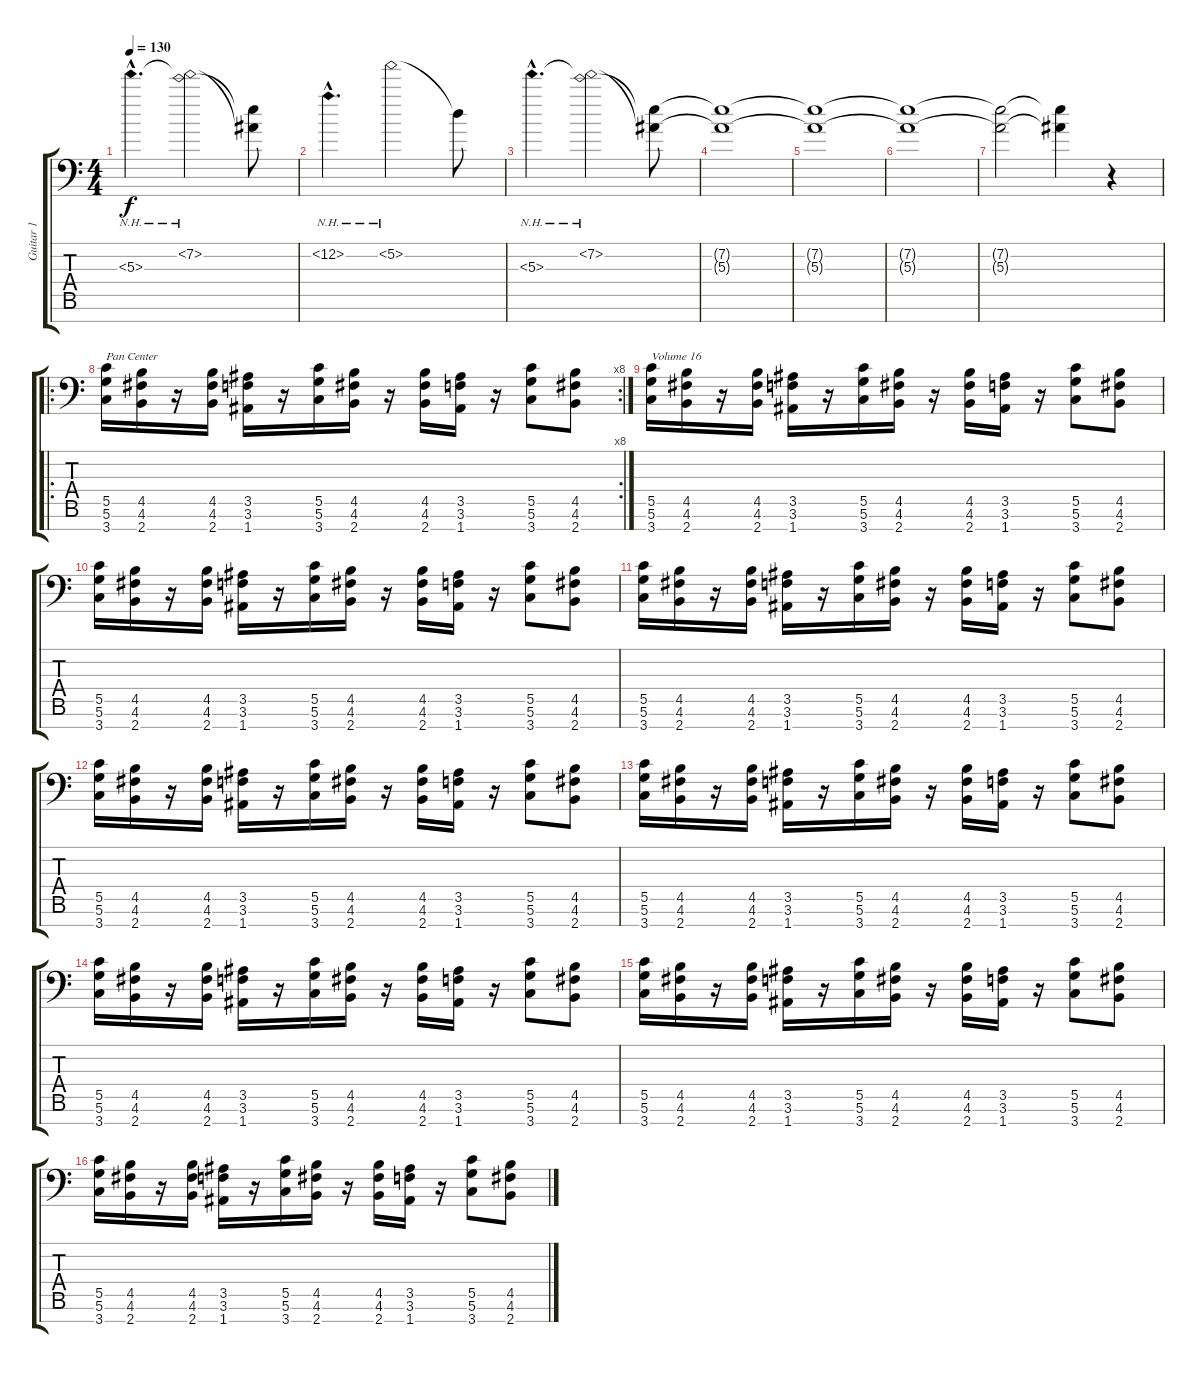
\track ("Guitar 1" "Guitar 1") {instrument distortionguitar}
\staff {score tabs}
\tuning (D4 A3 F3 C3 G2 D2 A1) {hide}
\ts (4 4)
\tempo 130
\clef f4
\ks c
5.3{nh hac}.4{d dy f} (7.2{nh} 5.3{nh t}).2 (7.2{t} 5.3{t}).8 |
12.2{nh hac}.4{d} 5.2{nh}.2 5.2{t}.8 |
5.3{nh hac}.4{d} (7.2{nh} 5.3{nh t}).2 (7.2{t} 5.3{t}).8 |
(7.2{t} 5.3{t}).1 |
(7.2{t} 5.3{t}).1 |
(7.2{t} 5.3{t}).1 |
(7.2{t} 5.3{t}).2 (7.2{t} 5.3{t}).4 r.4 |
\ro
\rc 8
(5.5 5.6 3.7).16{txt "Pan Center" balance 8} (4.5 4.6 2.7).16 r.16 (4.5 4.6 2.7).16 (3.5 3.6 1.7).16 r.16 (5.5 5.6 3.7).16 (4.5 4.6 2.7).16 r.16 (4.5 4.6 2.7).16 (3.5 3.6 1.7).16 r.16 (5.5 5.6 3.7).8 (4.5 4.6 2.7).8 |
(5.5 5.6 3.7).16{txt "Volume 16" volume 16 balance 8} (4.5 4.6 2.7).16 r.16 (4.5 4.6 2.7).16 (3.5 3.6 1.7).16 r.16 (5.5 5.6 3.7).16 (4.5 4.6 2.7).16 r.16 (4.5 4.6 2.7).16 (3.5 3.6 1.7).16 r.16 (5.5 5.6 3.7).8 (4.5 4.6 2.7).8 |
(5.5 5.6 3.7).16 (4.5 4.6 2.7).16 r.16 (4.5 4.6 2.7).16 (3.5 3.6 1.7).16 r.16 (5.5 5.6 3.7).16 (4.5 4.6 2.7).16 r.16 (4.5 4.6 2.7).16 (3.5 3.6 1.7).16 r.16 (5.5 5.6 3.7).8 (4.5 4.6 2.7).8 |
(5.5 5.6 3.7).16 (4.5 4.6 2.7).16 r.16 (4.5 4.6 2.7).16 (3.5 3.6 1.7).16 r.16 (5.5 5.6 3.7).16 (4.5 4.6 2.7).16 r.16 (4.5 4.6 2.7).16 (3.5 3.6 1.7).16 r.16 (5.5 5.6 3.7).8 (4.5 4.6 2.7).8 |
(5.5 5.6 3.7).16 (4.5 4.6 2.7).16 r.16 (4.5 4.6 2.7).16 (3.5 3.6 1.7).16 r.16 (5.5 5.6 3.7).16 (4.5 4.6 2.7).16 r.16 (4.5 4.6 2.7).16 (3.5 3.6 1.7).16 r.16 (5.5 5.6 3.7).8 (4.5 4.6 2.7).8 |
(5.5 5.6 3.7).16 (4.5 4.6 2.7).16 r.16 (4.5 4.6 2.7).16 (3.5 3.6 1.7).16 r.16 (5.5 5.6 3.7).16 (4.5 4.6 2.7).16 r.16 (4.5 4.6 2.7).16 (3.5 3.6 1.7).16 r.16 (5.5 5.6 3.7).8 (4.5 4.6 2.7).8 |
(5.5 5.6 3.7).16 (4.5 4.6 2.7).16 r.16 (4.5 4.6 2.7).16 (3.5 3.6 1.7).16 r.16 (5.5 5.6 3.7).16 (4.5 4.6 2.7).16 r.16 (4.5 4.6 2.7).16 (3.5 3.6 1.7).16 r.16 (5.5 5.6 3.7).8 (4.5 4.6 2.7).8 |
(5.5 5.6 3.7).16 (4.5 4.6 2.7).16 r.16 (4.5 4.6 2.7).16 (3.5 3.6 1.7).16 r.16 (5.5 5.6 3.7).16 (4.5 4.6 2.7).16 r.16 (4.5 4.6 2.7).16 (3.5 3.6 1.7).16 r.16 (5.5 5.6 3.7).8 (4.5 4.6 2.7).8 |
(5.5 5.6 3.7).16 (4.5 4.6 2.7).16 r.16 (4.5 4.6 2.7).16 (3.5 3.6 1.7).16 r.16 (5.5 5.6 3.7).16 (4.5 4.6 2.7).16 r.16 (4.5 4.6 2.7).16 (3.5 3.6 1.7).16 r.16 (5.5 5.6 3.7).8 (4.5 4.6 2.7).8
